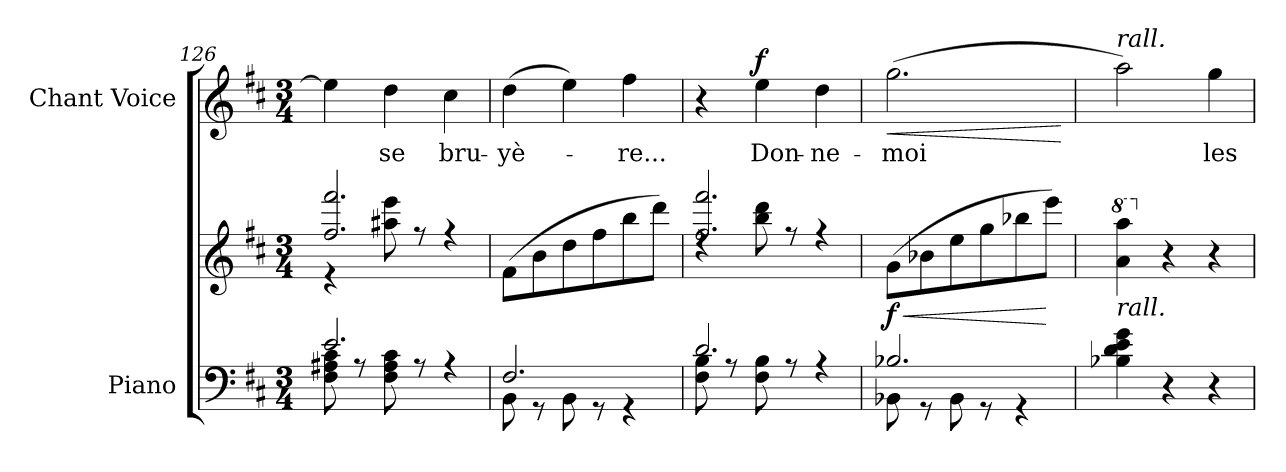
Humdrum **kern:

**kern	**kern	**dynam	**kern	**text	**dynam
*part2	*part2	*part2	*part1	*part1	*part1
*staff3	*staff2	*staff2/3	*staff1	*staff1	*staff1
*I"Piano	*	*	*I"Chant Voice	*	*
*I'Pno	*	*	*	*	*
*clefF4	*clefG2	*	*clefG2	*	*
*k[f#c#]	*k[f#c#]	*	*k[f#c#]	*	*
*M3/4	*M3/4	*	*M3/4	*	*
=126	=126	=126	=126	=126	=126
*^	*^	*	*	*	*
2.e/	8F#\ 8A#X\ 8c#\	2.ff#/ 2.fff#/	4r	.	4ee\]	.	.
.	8rA	.	.	.	.	.	.
!	!	!	!	!	!	!LO:LY:b	!
.	8F#\ 8A#\ 8c#\	.	8aa#X\ 8eee\	.	4dd\	-se	.
.	8rA	.	8rff	.	.	.	.
!	!	!	!	!	!	!LO:LY:b	!
.	4rA	.	4rff	.	4cc#\	bru-	.
=127	=127	=127	=127	=127	=127	=127	=127
!	!	!	!	!	!	!LO:LY:b	!
*	*	*v	*v	*	*	*	*
2.F#/	8BB:\	(>8f#\L	.	(>4dd\	-yè-	.
.	8r	8b\	.	.	.	.
.	8BB\	8dd\	.	4ee\)	.	.
.	8r	8ff#\	.	.	.	.
!	!	!	!	!	!LO:LY:b	!
.	4r	8bb\	.	4ff#\	-re...	.
.	.	8ddd\J)	.	.	.	.
!!LO:LB:g=z
=128	=128	=128	=128	=128	=128	=128
*	*	*^	*	*	*	*
2.d/	8F#\ 8B\	2.ff#/ 2.fff#/	4rdd	.	4r	.	.
.	8rA	.	.	.	.	.	.
!	!	!	!	!	!	!LO:LY:b	!LO:DY:a
.	8F#\ 8B\	.	8bb\ 8ddd\	.	4ee\	Don-	f
.	8rA	.	8rff	.	.	.	.
!	!	!	!	!	!	!LO:LY:b	!
.	4rA	.	4rff	.	4dd\	-ne-	.
=129	=129	=129	=129	=129	=129	=129	=129
!	!	!	!	!LO:HP:b	!	!LO:LY:b	!LO:HP:b
!	!	!	!	!LO:DY:n=1:b	!	!	!
*	*	*v	*v	*	*	*	*
2.B-X/	8BB-X:\	(>8g\L	< f	(>2.gg\	-moi	<
.	8r	8b-X\	.	.	.	.
.	8BB-\	8ee\	.	.	.	.
.	8r	8gg\	.	.	.	.
.	4r	8bb-X\	.	.	.	.
.	.	8eee\J)	[	.	.	.
*v	*v	*	*	*	*	*
.	.	.	.	.	[
=130	=130	=130	=130	=130	=130
*	*8va	*	*	*	*
*	*	*	*MM180	*	*
!	!	!	!LO:TX:a:i:t=rall.	!	!
!	!LO:TX:b:i:t=rall.	!	!	!	!
4B-X\ 4d\ 4e\ 4g\	4aa\ 4aaa\	.	2aa\)	.	.
*	*X8va	*	*	*	*
4r	4r	.	.	.	.
!	!	!	!	!LO:LY:b	!
4r	4r	.	4gg\	les	.
=	=	=	=	=	=
*-	*-	*-	*-	*-	*-
